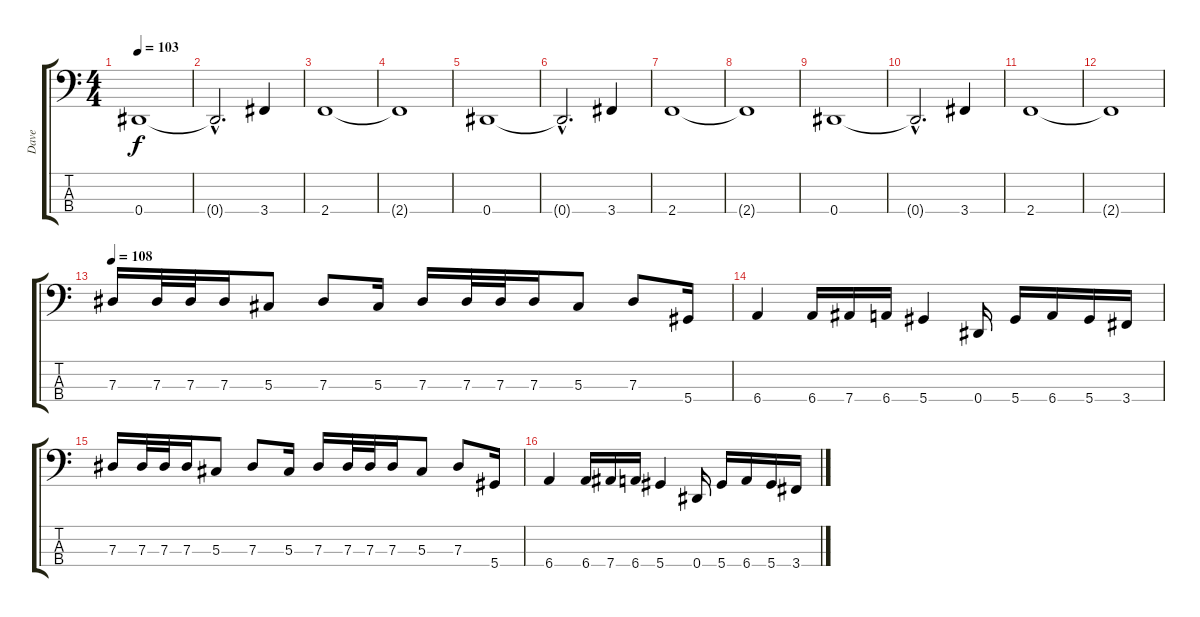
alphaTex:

\track ("Dave" "Dave") {instrument electricbasspick}
\staff {score tabs}
\tuning (Gb2 Db2 Ab1 Eb1) {hide}
\ts (4 4)
\tempo 103
\clef f4
\ks c
0.4.1{dy f} |
0.4{hac t}.2{d} 3.4.4 |
2.4.1 |
2.4{t}.1 |
0.4.1 |
0.4{hac t}.2{d} 3.4.4 |
2.4.1 |
2.4{t}.1 |
0.4.1 |
0.4{hac t}.2{d} 3.4.4 |
2.4.1 |
2.4{t}.1 |
\tempo 108
7.3.16 7.3.32 7.3.32 7.3.16 5.3.8 7.3.8 5.3.16 7.3.16 7.3.32 7.3.32 7.3.16 5.3.8 7.3.8 5.4.16 |
6.4.4 6.4.16 7.4.16 6.4.16 5.4.4 0.4.16 5.4.16 6.4.16 5.4.16 3.4.16 |
7.3.16 7.3.32 7.3.32 7.3.16 5.3.8 7.3.8 5.3.16 7.3.16 7.3.32 7.3.32 7.3.16 5.3.8 7.3.8 5.4.16 |
6.4.4 6.4.16 7.4.16 6.4.16 5.4.4 0.4.16 5.4.16 6.4.16 5.4.16 3.4.16
